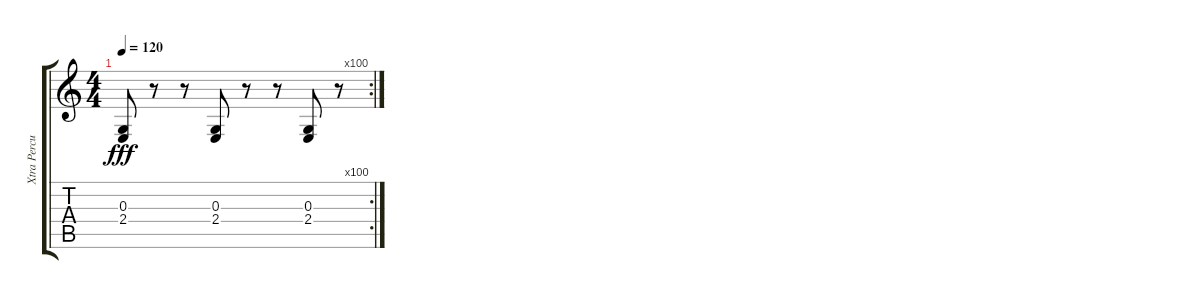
\track ("Xtra Percussion" "Xtra Percu") {instrument melodictom}
\staff {score tabs}
\tuning (E4 B3 G3 D3 A2 E2) {hide}
\rc 100
\ts (4 4)
\tempo 120
\clef g2
\ks c
(0.3 2.4).8{dy fff} r.8 r.8 (0.3 2.4).8 r.8 r.8 (0.3 2.4).8 r.8
